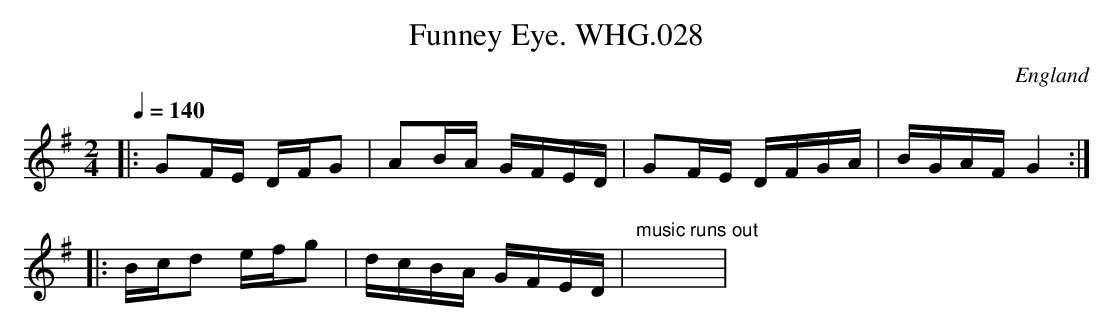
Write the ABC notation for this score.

X:1
T:Funney Eye. WHG.028
O:England
M:2/4
L:1/16
Q:1/4=140
K:G major
|:G2FE DFG2|A2BA GFED|G2FE DFGA|BGAF G4:|
|:Bcd2 efg2|dcBA GFED|" music runs out"yyyyy|
